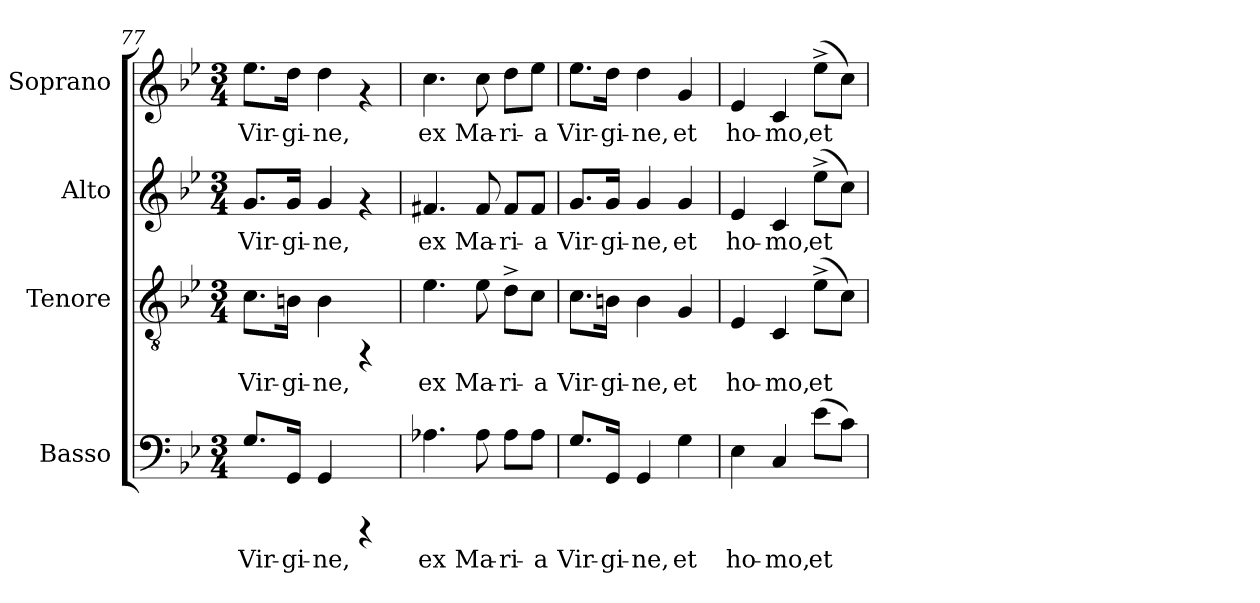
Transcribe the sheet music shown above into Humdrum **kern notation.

**kern	**text	**kern	**text	**kern	**text	**kern	**text
*part4	*part4	*part3	*part3	*part2	*part2	*part1	*part1
*staff4	*staff4	*staff3	*staff3	*staff2	*staff2	*staff1	*staff1
*I"Basso	*	*I"Tenore	*	*I"Alto	*	*I"Soprano	*
*I'B	*	*I'T	*	*I'A	*	*I'S	*
*clefF4	*	*clefGv2	*	*clefG2	*	*clefG2	*
*k[b-e-]	*	*k[b-e-]	*	*k[b-e-]	*	*k[b-e-]	*
*B-:	*	*B-:	*	*B-:	*	*B-:	*
*M3/4	*	*M3/4	*	*M3/4	*	*M3/4	*
=77	=77	=77	=77	=77	=77	=77	=77
!	!LO:LY:b:cj	!	!LO:LY:b:cj	!	!LO:LY:b:cj	!	!LO:LY:b:cj
8.G/L	Vir-	8.c\L	Vir-	8.g/L	Vir-	8.ee-\L	Vir-
!	!LO:LY:b:cj	!	!LO:LY:b:cj	!	!LO:LY:b:cj	!	!LO:LY:b:cj
16GG/J	-gi-	16Bn\J	-gi-	16g/J	-gi-	16dd\J	-gi-
!	!LO:LY:b:cj	!	!LO:LY:b:cj	!	!LO:LY:b:cj	!	!LO:LY:b:cj
4GG/	-ne,	4B\	-ne,	4g/	-ne,	4dd\	-ne,
4rCCC	.	4rFF	.	4rf	.	4rf	.
=78	=78	=78	=78	=78	=78	=78	=78
!	!LO:LY:b:cj	!	!LO:LY:b:cj	!	!LO:LY:b:cj	!	!LO:LY:b:cj
4.A-X\	ex	4.e-\	ex	4.f#X/	ex	4.cc\	ex
!	!LO:LY:b:cj	!	!LO:LY:b:cj	!	!LO:LY:b:cj	!	!LO:LY:b:cj
8A-\	Ma-	8e-\	Ma-	8f#/	Ma-	8cc\	Ma-
!	!LO:LY:b:cj	!	!LO:LY:b:cj	!	!LO:LY:b:cj	!	!LO:LY:b:cj
8A-\L	-ri-	8d^<\L	-ri-	8f#/L	-ri-	8dd\L	-ri-
!	!LO:LY:b:cj	!	!LO:LY:b:cj	!	!LO:LY:b:cj	!	!LO:LY:b:cj
8A-\J	-a	8c\J	-a	8f#/J	-a	8ee-\J	-a
=79	=79	=79	=79	=79	=79	=79	=79
!	!LO:LY:b:cj	!	!LO:LY:b:cj	!	!LO:LY:b:cj	!	!LO:LY:b:cj
8.G/L	Vir-	8.c\L	Vir-	8.g/L	Vir-	8.ee-\L	Vir-
!	!LO:LY:b:cj	!	!LO:LY:b:cj	!	!LO:LY:b:cj	!	!LO:LY:b:cj
16GG/J	-gi-	16Bn\J	-gi-	16g/J	-gi-	16dd\J	-gi-
!	!LO:LY:b:cj	!	!LO:LY:b:cj	!	!LO:LY:b:cj	!	!LO:LY:b:cj
4GG/	-ne,	4B\	-ne,	4g/	-ne,	4dd\	-ne,
!	!LO:LY:b:cj	!	!LO:LY:b:cj	!	!LO:LY:b:cj	!	!LO:LY:b:cj
4G\	et	4G/	et	4g/	et	4g/	et
=80	=80	=80	=80	=80	=80	=80	=80
!	!LO:LY:b:cj	!	!LO:LY:b:cj	!	!LO:LY:b:cj	!	!LO:LY:b:cj
4E-\	ho-	4E-/	ho-	4e-/	ho-	4e-/	ho-
!	!LO:LY:b:cj	!	!LO:LY:b:cj	!	!LO:LY:b:cj	!	!LO:LY:b:cj
4C/	-mo,	4C/	-mo,	4c/	-mo,	4c/	-mo,
!	!LO:LY:b:cj	!	!LO:LY:b:cj	!	!LO:LY:b:cj	!	!LO:LY:b:cj
(>8e-\L	et	(>8e-^<\L	et	(>8ee-^<\L	et	(>8ee-^<\L	et
!	!LO:LY:b:cj	!	!LO:LY:b:cj	!	!LO:LY:b:cj	!	!LO:LY:b:cj
8c\J)	.	8c\J)	.	8cc\J)	.	8cc\J)	.
=	=	=	=	=	=	=	=
*-	*-	*-	*-	*-	*-	*-	*-
